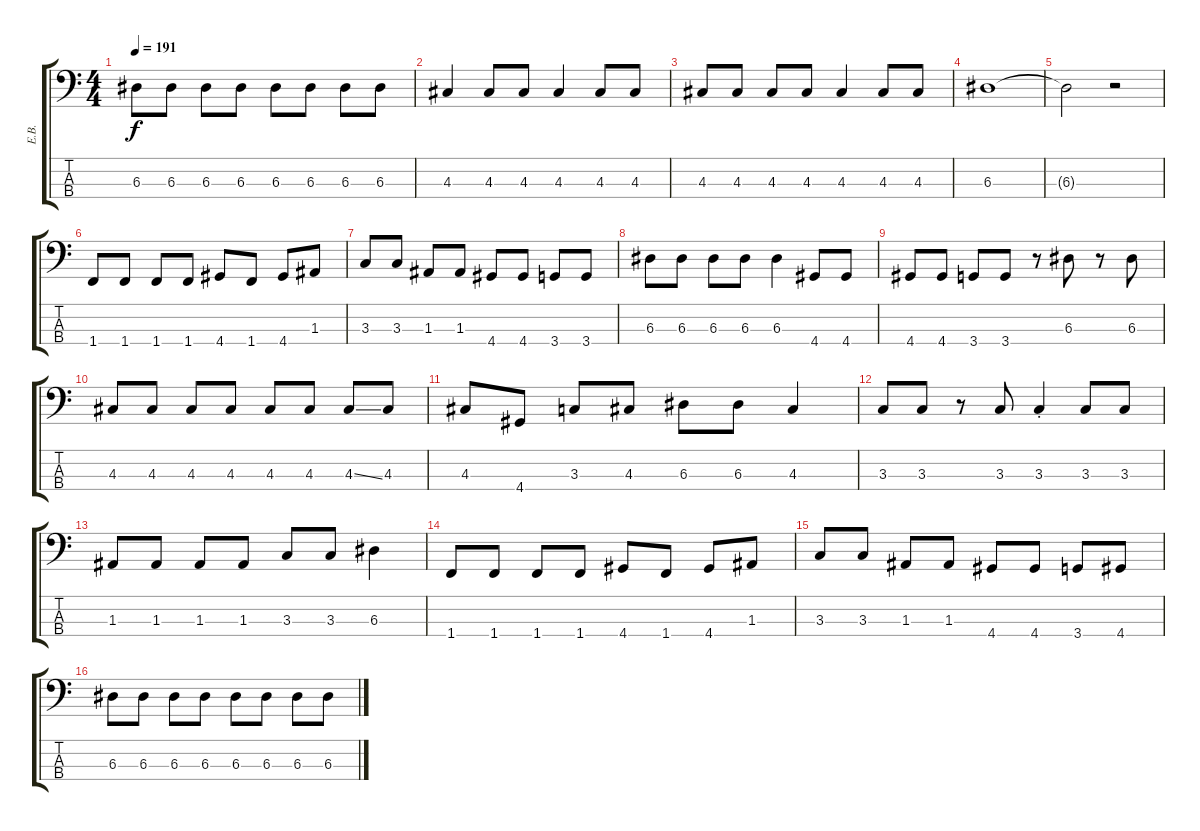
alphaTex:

\track ("E.B." "E.B.") {instrument electricbassfinger}
\staff {score tabs}
\tuning (G2 D2 A1 E1) {hide}
\ts (4 4)
\tempo 191
\clef f4
\ks c
6.3.8{dy f} 6.3.8 6.3.8 6.3.8 6.3.8 6.3.8 6.3.8 6.3.8 |
4.3.4 4.3.8 4.3.8 4.3.4 4.3.8 4.3.8 |
4.3.8 4.3.8 4.3.8 4.3.8 4.3.4 4.3.8 4.3.8 |
6.3.1 |
6.3{t}.2 r.2 |
1.4.8 1.4.8 1.4.8 1.4.8 4.4.8 1.4.8 4.4.8 1.3.8 |
3.3.8 3.3.8 1.3.8 1.3.8 4.4.8 4.4.8 3.4.8 3.4.8 |
6.3.8 6.3.8 6.3.8 6.3.8 6.3.4 4.4.8 4.4.8 |
4.4.8 4.4.8 3.4.8 3.4.8 r.8 6.3.8 r.8 6.3.8 |
4.3.8 4.3.8 4.3.8 4.3.8 4.3.8 4.3.8 4.3{ss}.8 4.3.8 |
4.3.8 4.4.8 3.3.8 4.3.8 6.3.8 6.3.8 4.3.4 |
3.3.8 3.3.8 r.8 3.3.8 3.3{st}.4 3.3.8 3.3.8 |
1.3.8 1.3.8 1.3.8 1.3.8 3.3.8 3.3.8 6.3.4 |
1.4.8 1.4.8 1.4.8 1.4.8 4.4.8 1.4.8 4.4.8 1.3.8 |
3.3.8 3.3.8 1.3.8 1.3.8 4.4.8 4.4.8 3.4.8 4.4.8 |
6.3.8 6.3.8 6.3.8 6.3.8 6.3.8 6.3.8 6.3.8 6.3.8
